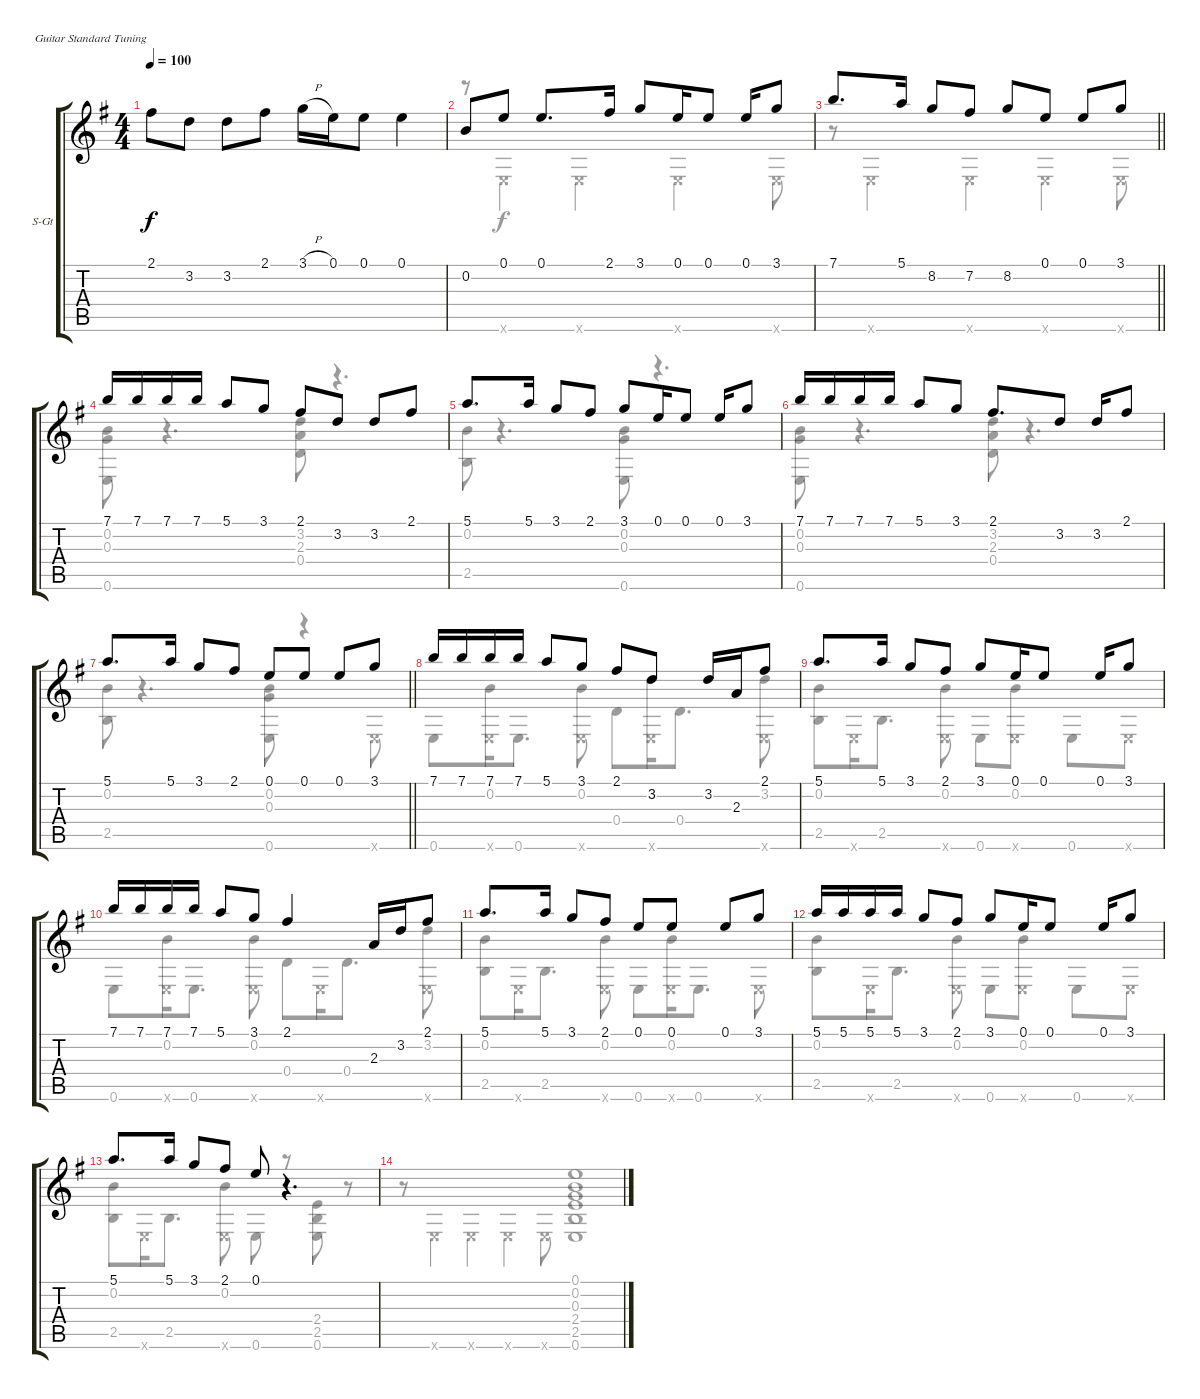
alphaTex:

\defaultSystemsLayout 4
\bracketExtendMode groupsimilarinstruments
\firstSystemTrackNameOrientation horizontal
\otherSystemsTrackNameOrientation horizontal
\track ("Steel Guitar" "S-Gt") {instrument acousticguitarsteel}
\staff {score tabs}
\tuning (E4 B3 G3 D3 A2 E2)
\voice
\ts (4 4)
\tempo 100
\clef g2
\scale
0.521429
\ks eminor
2.1.8{dy f} 3.2.8 3.2.8 2.1.8 3.1{h}.16 0.1.16 0.1.8 0.1.4 |
\scale
0.478632 0.2.8 0.1.8 0.1.8{d} 2.1.16 3.1.8 0.1.16 0.1.8 0.1.16 3.1.8 |
\scale
0.49974
\barLineRight lightlight
7.1.8{d} 5.1.16 8.2.8 7.2.8 8.2.8 0.1.8 0.1.8 3.1.8 |
\scale
0.500329 7.1.16 7.1.16 7.1.16 7.1.16 5.1.8 3.1.8 2.1.8 3.2.8 3.2.8 2.1.8 |
\scale
0.502857 5.1.8{d} 5.1.16 3.1.8 2.1.8 3.1.8 0.1.16 0.1.8 0.1.16 3.1.8 |
\scale
0.497151 7.1.16 7.1.16 7.1.16 7.1.16 5.1.8 3.1.8 2.1.8{d} 3.2.8 3.2.16 2.1.8 |
\scale
0.50744
\barLineRight lightlight
5.1.8{d} 5.1.16 3.1.8 2.1.8 0.1.8 0.1.8 0.1.8 3.1.8 |
\scale
0.492536 7.1.16 7.1.16 7.1.16 7.1.16 5.1.8 3.1.8 2.1.8 3.2.8 3.2.16 2.3.16 2.1.8 |
\scale
0.517143 5.1.8{d} 5.1.16 3.1.8 2.1.8 3.1.8 0.1.16 0.1.8 0.1.16 3.1.8 |
\scale
0.482906 7.1.16 7.1.16 7.1.16 7.1.16 5.1.8 3.1.8 2.1.4 2.3.16 3.2.16 2.1.8 |
\scale
0.504286 5.1.8{d} 5.1.16 3.1.8 2.1.8 0.1.8 0.1.8 0.1.8 3.1.8 |
\scale
0.495726 5.1.16 5.1.16 5.1.16 5.1.16 3.1.8 2.1.8 3.1.8 0.1.16 0.1.8 0.1.16 3.1.8 |
\scale
0.868801 5.1.8{d} 5.1.16 3.1.8 2.1.8 0.1.8 r.4{d} |
\scale
0.631692
\voice
\clef g2
\ottava regular
\simile none
\scale
0.521429
\ks eminor
r.8{dy f} 0.6{x}.4 0.6{x}.4 0.6{x}.4 0.6{x}.8 |
\scale
0.478632 r.8 0.6{x}.4 0.6{x}.4 0.6{x}.4 0.6{x}.8 |
\scale
0.49974
\barLineRight lightlight
r.8 0.6{x}.4 0.6{x}.4 0.6{x}.4 0.6{x}.8 |
\scale
0.500329 (0.6 0.2 0.3).8 r.4{d} (0.4 2.3 3.2).8 r.4{d} |
\scale
0.502857 (0.2 2.5).8 r.4{d} (0.3 0.2 0.6).8 r.4{d} |
\scale
0.497151 (0.6 0.2 0.3).8 r.4{d} (0.4 2.3 3.2).8 r.4{d} |
\scale
0.50744
\barLineRight lightlight
(0.2 2.5).8 r.4{d} (0.3 0.2 0.6).8 r.4 0.6{x}.8 |
\scale
0.492536 0.6.8 (0.2 0.6{x}).16 0.6.8{d} (0.6{x} 0.2).8 0.4.8 (0.6{x} 3.2).16 0.4.8{d} (0.6{x} 3.2).8 |
\scale
0.517143 (2.5 0.2).8 0.6{x}.16 2.5.8{d} (0.6{x} 0.2).8 0.6.8 (0.2 0.6{x}).8 0.6.8 0.6{x}.8 |
\scale
0.482906 0.6.8 (0.2 0.6{x}).16 0.6.8{d} (0.6{x} 0.2).8 0.4.8 0.6{x}.16 0.4.8{d} (0.6{x} 3.2).8 |
\scale
0.504286 (2.5 0.2).8 0.6{x}.16 2.5.8{d} (0.6{x} 0.2).8 0.6.8 (0.2 0.6{x}).16 0.6.8{d} 0.6{x}.8 |
\scale
0.495726 (2.5 0.2).8 0.6{x}.16 2.5.8{d} (0.6{x} 0.2).8 0.6.8 (0.2 0.6{x}).8 0.6.8 0.6{x}.8 |
\scale
0.868801 (2.5 0.2).8 0.6{x}.16 2.5.8{d} (0.6{x} 0.2).8 0.6.8 r.8 (0.6 2.5 2.4).8 r.8 |
\scale
0.631692 (0.6 2.5 2.4 0.3 0.2 0.1).1
